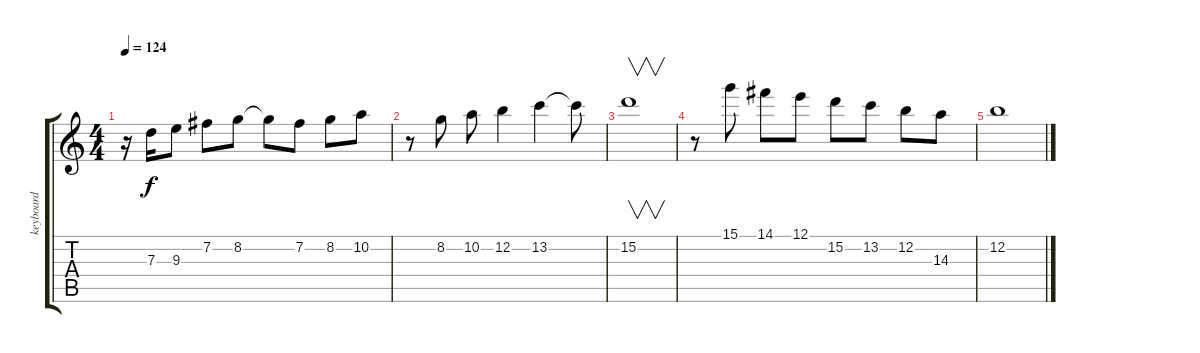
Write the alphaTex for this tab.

\track ("keyboard" "keyboard") {instrument acousticguitarsteel}
\staff {score tabs}
\tuning (E4 B3 G3 D3 A2 E2) {hide}
\ts (4 4)
\tempo 124
\clef g2
\ks c
r.16{dy f} 7.3.16 9.3.8 7.2.8 8.2.8 8.2{t}.8 7.2.8 8.2.8 10.2.8 |
r.8 8.2.8 10.2.8 12.2.4 13.2.4 13.2{t}.8 |
15.2.1{v} |
r.8 15.1.8 14.1.8 12.1.8 15.2.8 13.2.8 12.2.8 14.3.8 |
12.2.1
